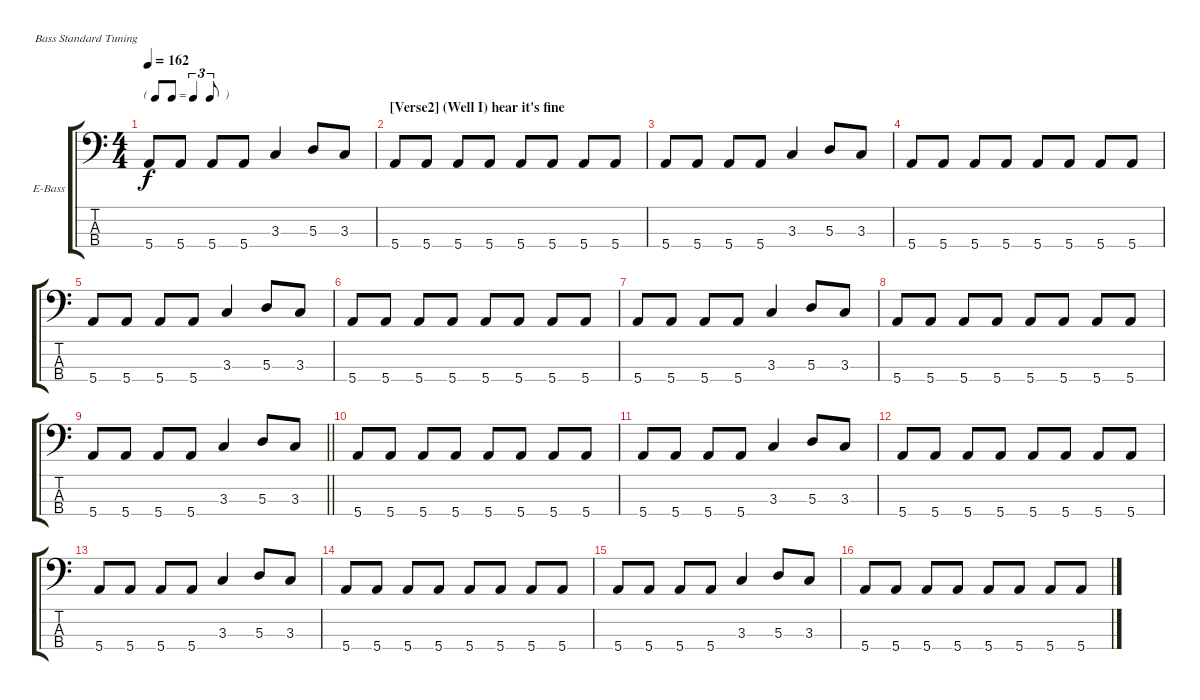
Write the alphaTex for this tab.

\bracketExtendMode groupsimilarinstruments
\firstSystemTrackNameOrientation horizontal
\otherSystemsTrackNameOrientation horizontal
\track ("Electric Bass" "E-Bass") {instrument electricbassfinger}
\staff {score tabs}
\tuning (G2 D2 A1 E1)
\ts (4 4)
\tf triplet8th
\tempo 162
\clef f4
\ks c
5.4.8{dy f} 5.4.8 5.4.8 5.4.8 3.3.4 5.3.8 3.3.8 |
\section ("" "[Verse2] (Well I) hear it's fine")
5.4.8 5.4.8 5.4.8 5.4.8 5.4.8 5.4.8 5.4.8 5.4.8 |
5.4.8 5.4.8 5.4.8 5.4.8 3.3.4 5.3.8 3.3.8 |
5.4.8 5.4.8 5.4.8 5.4.8 5.4.8 5.4.8 5.4.8 5.4.8 |
5.4.8 5.4.8 5.4.8 5.4.8 3.3.4 5.3.8 3.3.8 |
5.4.8 5.4.8 5.4.8 5.4.8 5.4.8 5.4.8 5.4.8 5.4.8 |
5.4.8 5.4.8 5.4.8 5.4.8 3.3.4 5.3.8 3.3.8 |
5.4.8 5.4.8 5.4.8 5.4.8 5.4.8 5.4.8 5.4.8 5.4.8 |
\barLineRight lightlight
5.4.8 5.4.8 5.4.8 5.4.8 3.3.4 5.3.8 3.3.8 |
5.4.8 5.4.8 5.4.8 5.4.8 5.4.8 5.4.8 5.4.8 5.4.8 |
5.4.8 5.4.8 5.4.8 5.4.8 3.3.4 5.3.8 3.3.8 |
5.4.8 5.4.8 5.4.8 5.4.8 5.4.8 5.4.8 5.4.8 5.4.8 |
5.4.8 5.4.8 5.4.8 5.4.8 3.3.4 5.3.8 3.3.8 |
5.4.8 5.4.8 5.4.8 5.4.8 5.4.8 5.4.8 5.4.8 5.4.8 |
5.4.8 5.4.8 5.4.8 5.4.8 3.3.4 5.3.8 3.3.8 |
5.4.8 5.4.8 5.4.8 5.4.8 5.4.8 5.4.8 5.4.8 5.4.8
